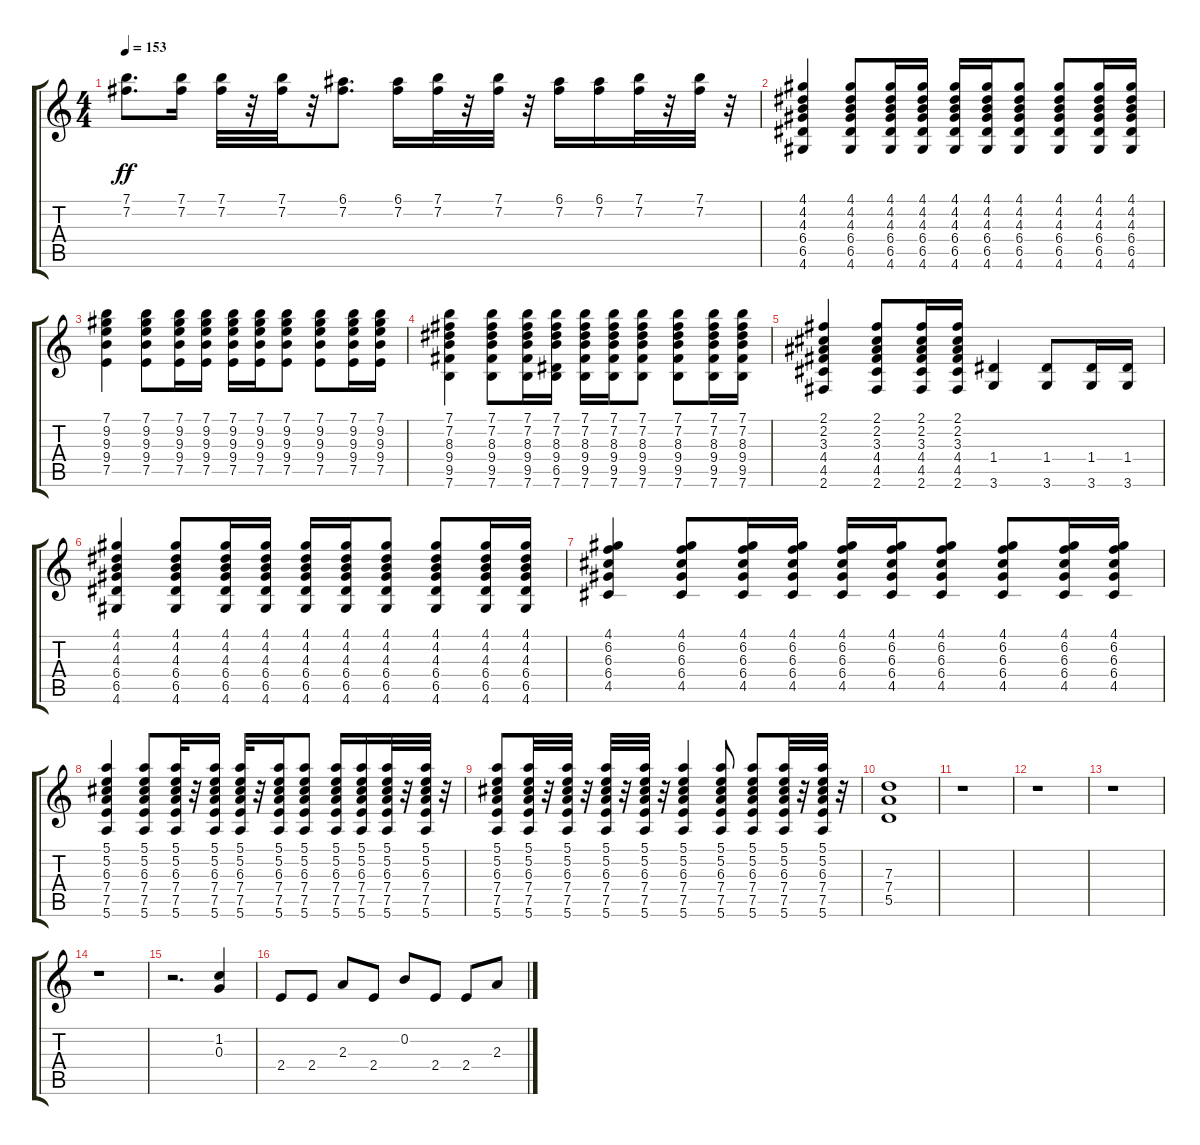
\track "" {instrument acousticguitarsteel}
\staff {score tabs}
\tuning (E4 B3 G3 D3 A2 E2) {hide}
\ts (4 4)
\tempo 153
\clef g2
\ks c
(7.1 7.2).8{d dy ff} (7.1 7.2).16 (7.1 7.2).32 r.32 (7.1 7.2).32 r.32 (6.1 7.2).8{d} (6.1 7.2).16 (7.1 7.2).32 r.32 (7.1 7.2).32 r.32 (6.1 7.2).16 (6.1 7.2).16 (7.1 7.2).32 r.32 (7.1 7.2).32 r.32 |
(4.1 4.2 4.3 6.4 6.5 4.6).4 (4.1 4.2 4.3 6.4 6.5 4.6).8 (4.1 4.2 4.3 6.4 6.5 4.6).16 (4.1 4.2 4.3 6.4 6.5 4.6).16 (4.1 4.2 4.3 6.4 6.5 4.6).16 (4.1 4.2 4.3 6.4 6.5 4.6).16 (4.1 4.2 4.3 6.4 6.5 4.6).8 (4.1 4.2 4.3 6.4 6.5 4.6).8 (4.1 4.2 4.3 6.4 6.5 4.6).16 (4.1 4.2 4.3 6.4 6.5 4.6).16 |
(7.1 9.2 9.3 9.4 7.5).4 (7.1 9.2 9.3 9.4 7.5).8 (7.1 9.2 9.3 9.4 7.5).16 (7.1 9.2 9.3 9.4 7.5).16 (7.1 9.2 9.3 9.4 7.5).16 (7.1 9.2 9.3 9.4 7.5).16 (7.1 9.2 9.3 9.4 7.5).8 (7.1 9.2 9.3 9.4 7.5).8 (7.1 9.2 9.3 9.4 7.5).16 (7.1 9.2 9.3 9.4 7.5).16 |
(7.1 7.2 8.3 9.4 9.5 7.6).4 (7.1 7.2 8.3 9.4 9.5 7.6).8 (7.1 7.2 8.3 9.4 9.5 7.6).16 (7.1 7.2 8.3 9.4 6.5 7.6).16 (7.1 7.2 8.3 9.4 9.5 7.6).16 (7.1 7.2 8.3 9.4 9.5 7.6).16 (7.1 7.2 8.3 9.4 9.5 7.6).8 (7.1 7.2 8.3 9.4 9.5 7.6).8 (7.1 7.2 8.3 9.4 9.5 7.6).16 (7.1 7.2 8.3 9.4 9.5 7.6).16 |
(2.1 2.2 3.3 4.4 4.5 2.6).4 (2.1 2.2 3.3 4.4 4.5 2.6).8 (2.1 2.2 3.3 4.4 4.5 2.6).16 (2.1 2.2 3.3 4.4 4.5 2.6).16 (1.4 3.6).4 (1.4 3.6).8 (1.4 3.6).16 (1.4 3.6).16 |
(4.1 4.2 4.3 6.4 6.5 4.6).4 (4.1 4.2 4.3 6.4 6.5 4.6).8 (4.1 4.2 4.3 6.4 6.5 4.6).16 (4.1 4.2 4.3 6.4 6.5 4.6).16 (4.1 4.2 4.3 6.4 6.5 4.6).16 (4.1 4.2 4.3 6.4 6.5 4.6).16 (4.1 4.2 4.3 6.4 6.5 4.6).8 (4.1 4.2 4.3 6.4 6.5 4.6).8 (4.1 4.2 4.3 6.4 6.5 4.6).16 (4.1 4.2 4.3 6.4 6.5 4.6).16 |
(4.1 6.2 6.3 6.4 4.5).4 (4.1 6.2 6.3 6.4 4.5).8 (4.1 6.2 6.3 6.4 4.5).16 (4.1 6.2 6.3 6.4 4.5).16 (4.1 6.2 6.3 6.4 4.5).16 (4.1 6.2 6.3 6.4 4.5).16 (4.1 6.2 6.3 6.4 4.5).8 (4.1 6.2 6.3 6.4 4.5).8 (4.1 6.2 6.3 6.4 4.5).16 (4.1 6.2 6.3 6.4 4.5).16 |
(5.1 5.2 6.3 7.4 7.5 5.6).4 (5.1 5.2 6.3 7.4 7.5 5.6).8 (5.1 5.2 6.3 7.4 7.5 5.6).32 r.32 (5.1 5.2 6.3 7.4 7.5 5.6).16 (5.1 5.2 6.3 7.4 7.5 5.6).32 r.32 (5.1 5.2 6.3 7.4 7.5 5.6).16 (5.1 5.2 6.3 7.4 7.5 5.6).8 (5.1 5.2 6.3 7.4 7.5 5.6).16 (5.1 5.2 6.3 7.4 7.5 5.6).16 (5.1 5.2 6.3 7.4 7.5 5.6).32 r.32 (5.1 5.2 6.3 7.4 7.5 5.6).32 r.32 |
(5.1 5.2 6.3 7.4 7.5 5.6).8 (5.1 5.2 6.3 7.4 7.5 5.6).32 r.32 (5.1 5.2 6.3 7.4 7.5 5.6).32 r.32 (5.1 5.2 6.3 7.4 7.5 5.6).32 r.32 (5.1 5.2 6.3 7.4 7.5 5.6).32 r.32 (5.1 5.2 6.3 7.4 7.5 5.6).4 (5.1 5.2 6.3 7.4 7.5 5.6).8 (5.1 5.2 6.3 7.4 7.5 5.6).8 (5.1 5.2 6.3 7.4 7.5 5.6).32 r.32 (5.1 5.2 6.3 7.4 7.5 5.6).32 r.32 |
(7.3 7.4 5.5).1 |
r.1 |
r.1 |
r.1 |
r.1 |
r.2{d} (1.2 0.3).4 |
2.4.8 2.4.8 2.3.8 2.4.8 0.2.8 2.4.8 2.4.8 2.3.8
